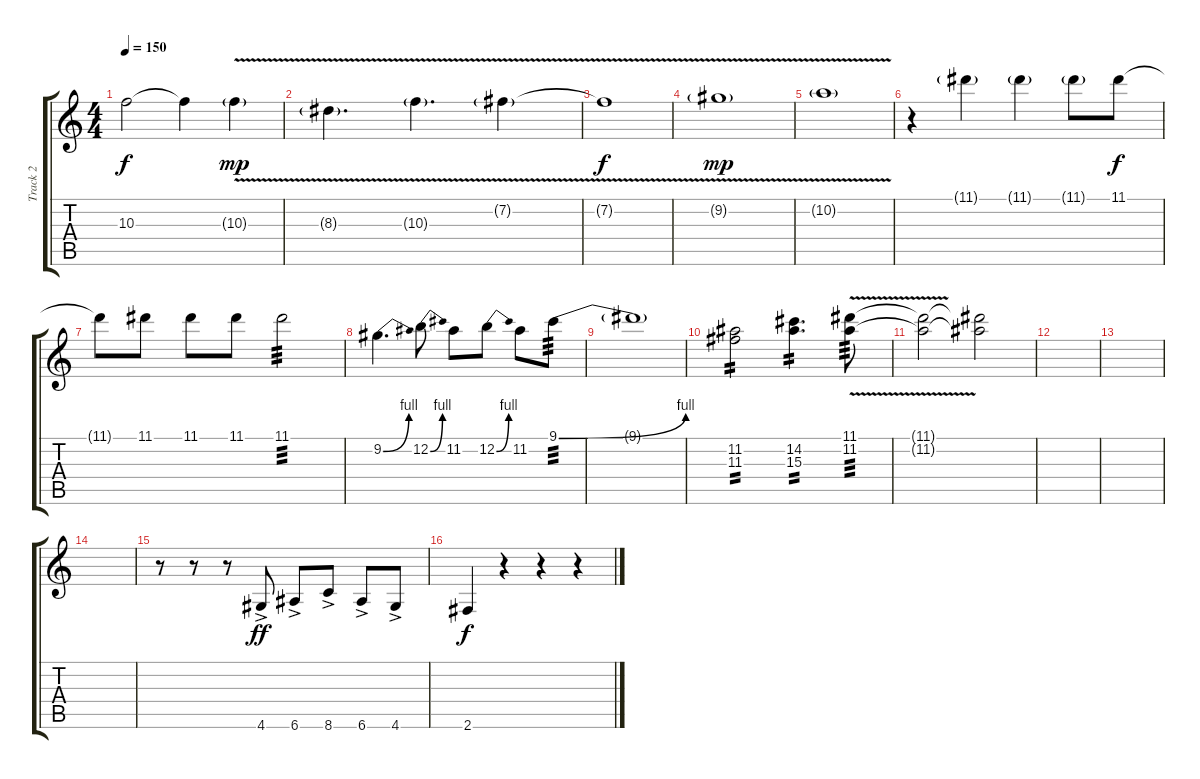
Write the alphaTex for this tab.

\track ("Track 2" "Track 2") {instrument overdrivenguitar}
\staff {score tabs}
\tuning (E4 B3 G3 D3 A2 E2) {hide}
\ts (4 4)
\tempo 150
\clef g2
\ks c
10.3{t}.2{dy f} 10.3{t}.4 10.3{v g}.4{dy mp} |
8.3{v g}.4{d} 10.3{v g}.4{d} 7.2{v g}.4 |
7.2{t}.1{dy f} |
9.2{v g}.1{dy mp} |
10.2{v g}.1 |
r.4 11.1{g}.4 11.1{g}.4 11.1{g}.8 11.1.8{dy f} |
11.1{t}.8 11.1.8 11.1.8 11.1.8 11.1.2{tp 3} |
9.2{be (bend 0 0 60 4)}.4{d} 12.2{be (bend 0 0 60 4)}.8 11.2.8 12.2{be (bend 0 0 60 4)}.8 11.2.8 9.1{be (bend 0 0 60 4)}.8{tp 3} |
9.1{t}.1 |
(11.2 11.3).2{tp 2} (14.2 15.3).4{d tp 2} (11.1{v} 11.2).8{tp 3} |
(11.1{t} 11.2{t}).2 (11.1{t} 11.2{t}).2 |
|
|
|
r.8 r.8 r.8 4.6{ac}.8{dy ff} 6.6{ac}.8 8.6{ac}.8 6.6{ac}.8 4.6{ac}.8 |
2.6.4{dy f} r.4 r.4 r.4
